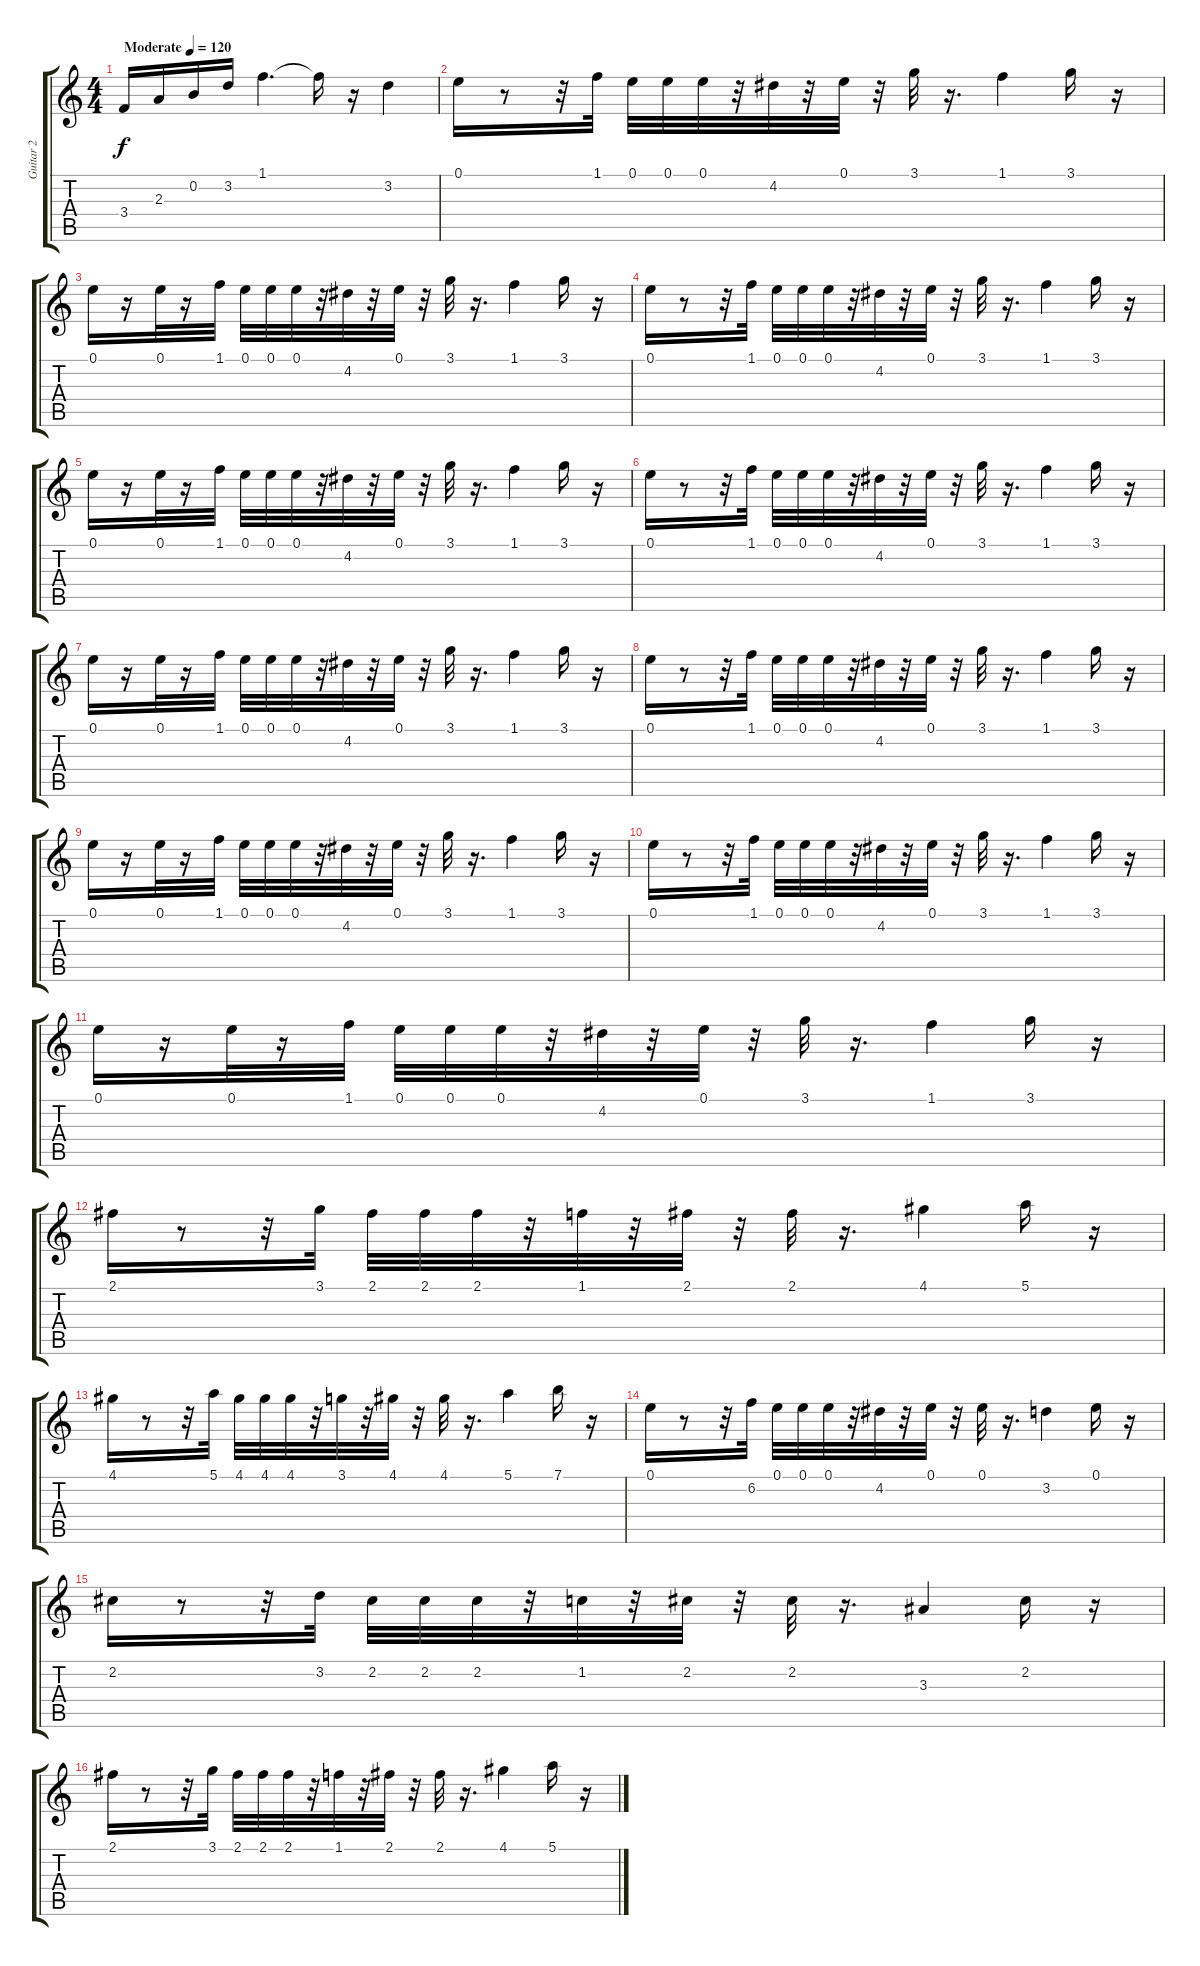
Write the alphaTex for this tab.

\track ("Guitar 2" "Guitar 2") {instrument acousticguitarnylon}
\staff {score tabs}
\tuning (E4 B3 G3 D3 A2 E2) {hide}
\ts (4 4)
\tempo (120 "Moderate")
\clef g2
\ks c
3.4.16{dy f instrument acousticguitarnylon} 2.3.16 0.2.16 3.2.16 1.1.4{d} 1.1{t}.16 r.16 3.2.4{volume 15} |
0.1.16 r.8 r.32 1.1.32 0.1.32 0.1.32 0.1.32 r.32 4.2.32 r.32 0.1.32 r.32 3.1.32 r.16{d} 1.1.4{volume 5} 3.1.16{volume 15} r.16 |
0.1.16 r.16 0.1.32 r.16 1.1.32 0.1.32 0.1.32 0.1.32 r.32 4.2.32 r.32 0.1.32 r.32 3.1.32 r.16{d} 1.1.4{volume 5} 3.1.16{volume 15} r.16 |
0.1.16 r.8 r.32 1.1.32 0.1.32 0.1.32 0.1.32 r.32 4.2.32 r.32 0.1.32 r.32 3.1.32 r.16{d} 1.1.4{volume 5} 3.1.16{volume 15} r.16 |
0.1.16 r.16 0.1.32 r.16 1.1.32 0.1.32 0.1.32 0.1.32 r.32 4.2.32 r.32 0.1.32 r.32 3.1.32 r.16{d} 1.1.4{volume 5} 3.1.16{volume 15} r.16 |
0.1.16 r.8 r.32 1.1.32 0.1.32 0.1.32 0.1.32 r.32 4.2.32 r.32 0.1.32 r.32 3.1.32 r.16{d} 1.1.4{volume 5} 3.1.16{volume 15} r.16 |
0.1.16 r.16 0.1.32 r.16 1.1.32 0.1.32 0.1.32 0.1.32 r.32 4.2.32 r.32 0.1.32 r.32 3.1.32 r.16{d} 1.1.4{volume 5} 3.1.16{volume 15} r.16 |
0.1.16 r.8 r.32 1.1.32 0.1.32 0.1.32 0.1.32 r.32 4.2.32 r.32 0.1.32 r.32 3.1.32 r.16{d} 1.1.4{volume 5} 3.1.16{volume 15} r.16 |
0.1.16 r.16 0.1.32 r.16 1.1.32 0.1.32 0.1.32 0.1.32 r.32 4.2.32 r.32 0.1.32 r.32 3.1.32 r.16{d} 1.1.4{volume 5} 3.1.16{volume 15} r.16 |
0.1.16 r.8 r.32 1.1.32 0.1.32 0.1.32 0.1.32 r.32 4.2.32 r.32 0.1.32 r.32 3.1.32 r.16{d} 1.1.4{volume 5} 3.1.16{volume 15} r.16 |
0.1.16 r.16 0.1.32 r.16 1.1.32 0.1.32 0.1.32 0.1.32 r.32 4.2.32 r.32 0.1.32 r.32 3.1.32 r.16{d} 1.1.4{volume 5} 3.1.16{volume 15} r.16 |
2.1.16 r.8 r.32 3.1.32 2.1.32 2.1.32 2.1.32 r.32 1.1.32 r.32 2.1.32 r.32 2.1.32 r.16{d} 4.1.4{volume 5} 5.1.16{volume 15} r.16 |
4.1.16 r.8 r.32 5.1.32 4.1.32 4.1.32 4.1.32 r.32 3.1.32 r.32 4.1.32 r.32 4.1.32 r.16{d} 5.1.4{volume 5} 7.1.16{volume 15} r.16 |
0.1.16 r.8 r.32 6.2.32 0.1.32 0.1.32 0.1.32 r.32 4.2.32 r.32 0.1.32 r.32 0.1.32 r.16{d} 3.2.4{volume 5} 0.1.16{volume 15} r.16 |
2.2.16 r.8 r.32 3.2.32 2.2.32 2.2.32 2.2.32 r.32 1.2.32 r.32 2.2.32 r.32 2.2.32 r.16{d} 3.3.4{volume 5} 2.2.16{volume 15} r.16 |
2.1.16 r.8 r.32 3.1.32 2.1.32 2.1.32 2.1.32 r.32 1.1.32 r.32 2.1.32 r.32 2.1.32 r.16{d} 4.1.4{volume 5} 5.1.16{volume 15} r.16
